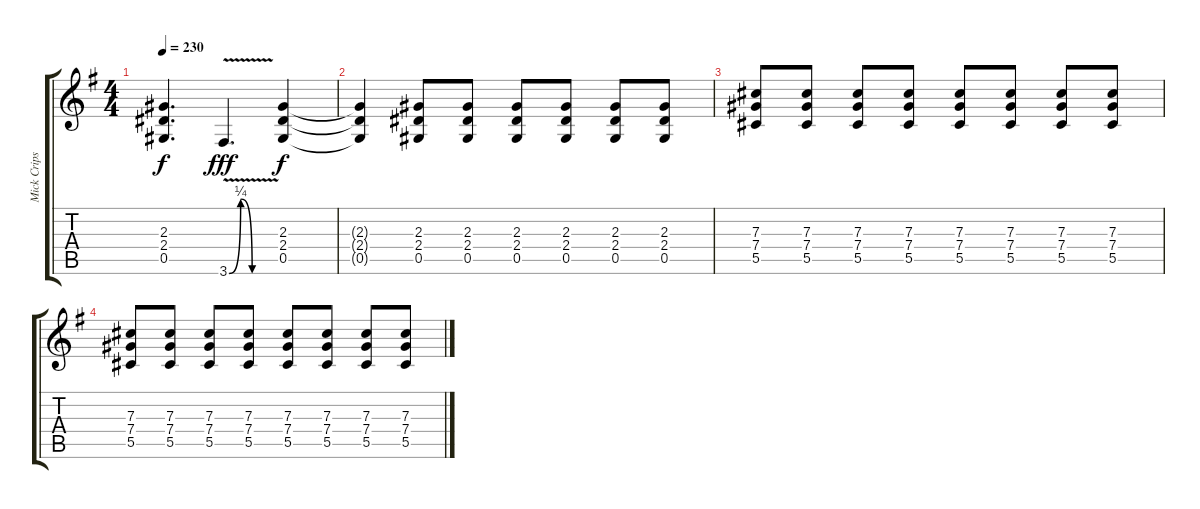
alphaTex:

\track ("Mick Crips - Rhytm Guitar" "Mick Crips") {instrument overdrivenguitar}
\staff {score tabs}
\tuning (Eb4 Bb3 Gb3 Db3 Ab2 Eb2) {hide}
\ts (4 4)
\tempo 230
\clef g2
\ks g
(2.3 2.4 0.5).4{d dy f} 3.6{be (custom 0 0 15 1 30 0 60 0) v}.4{d dy fff} (2.3 2.4 0.5).4{dy f} |
(2.3{t} 2.4{t} 0.5{t}).4 (2.3 2.4 0.5).8 (2.3 2.4 0.5).8 (2.3 2.4 0.5).8 (2.3 2.4 0.5).8 (2.3 2.4 0.5).8 (2.3 2.4 0.5).8 |
(7.3 7.4 5.5).8 (7.3 7.4 5.5).8 (7.3 7.4 5.5).8 (7.3 7.4 5.5).8 (7.3 7.4 5.5).8 (7.3 7.4 5.5).8 (7.3 7.4 5.5).8 (7.3 7.4 5.5).8 |
(7.3 7.4 5.5).8 (7.3 7.4 5.5).8 (7.3 7.4 5.5).8 (7.3 7.4 5.5).8 (7.3 7.4 5.5).8 (7.3 7.4 5.5).8 (7.3 7.4 5.5).8 (7.3 7.4 5.5).8
